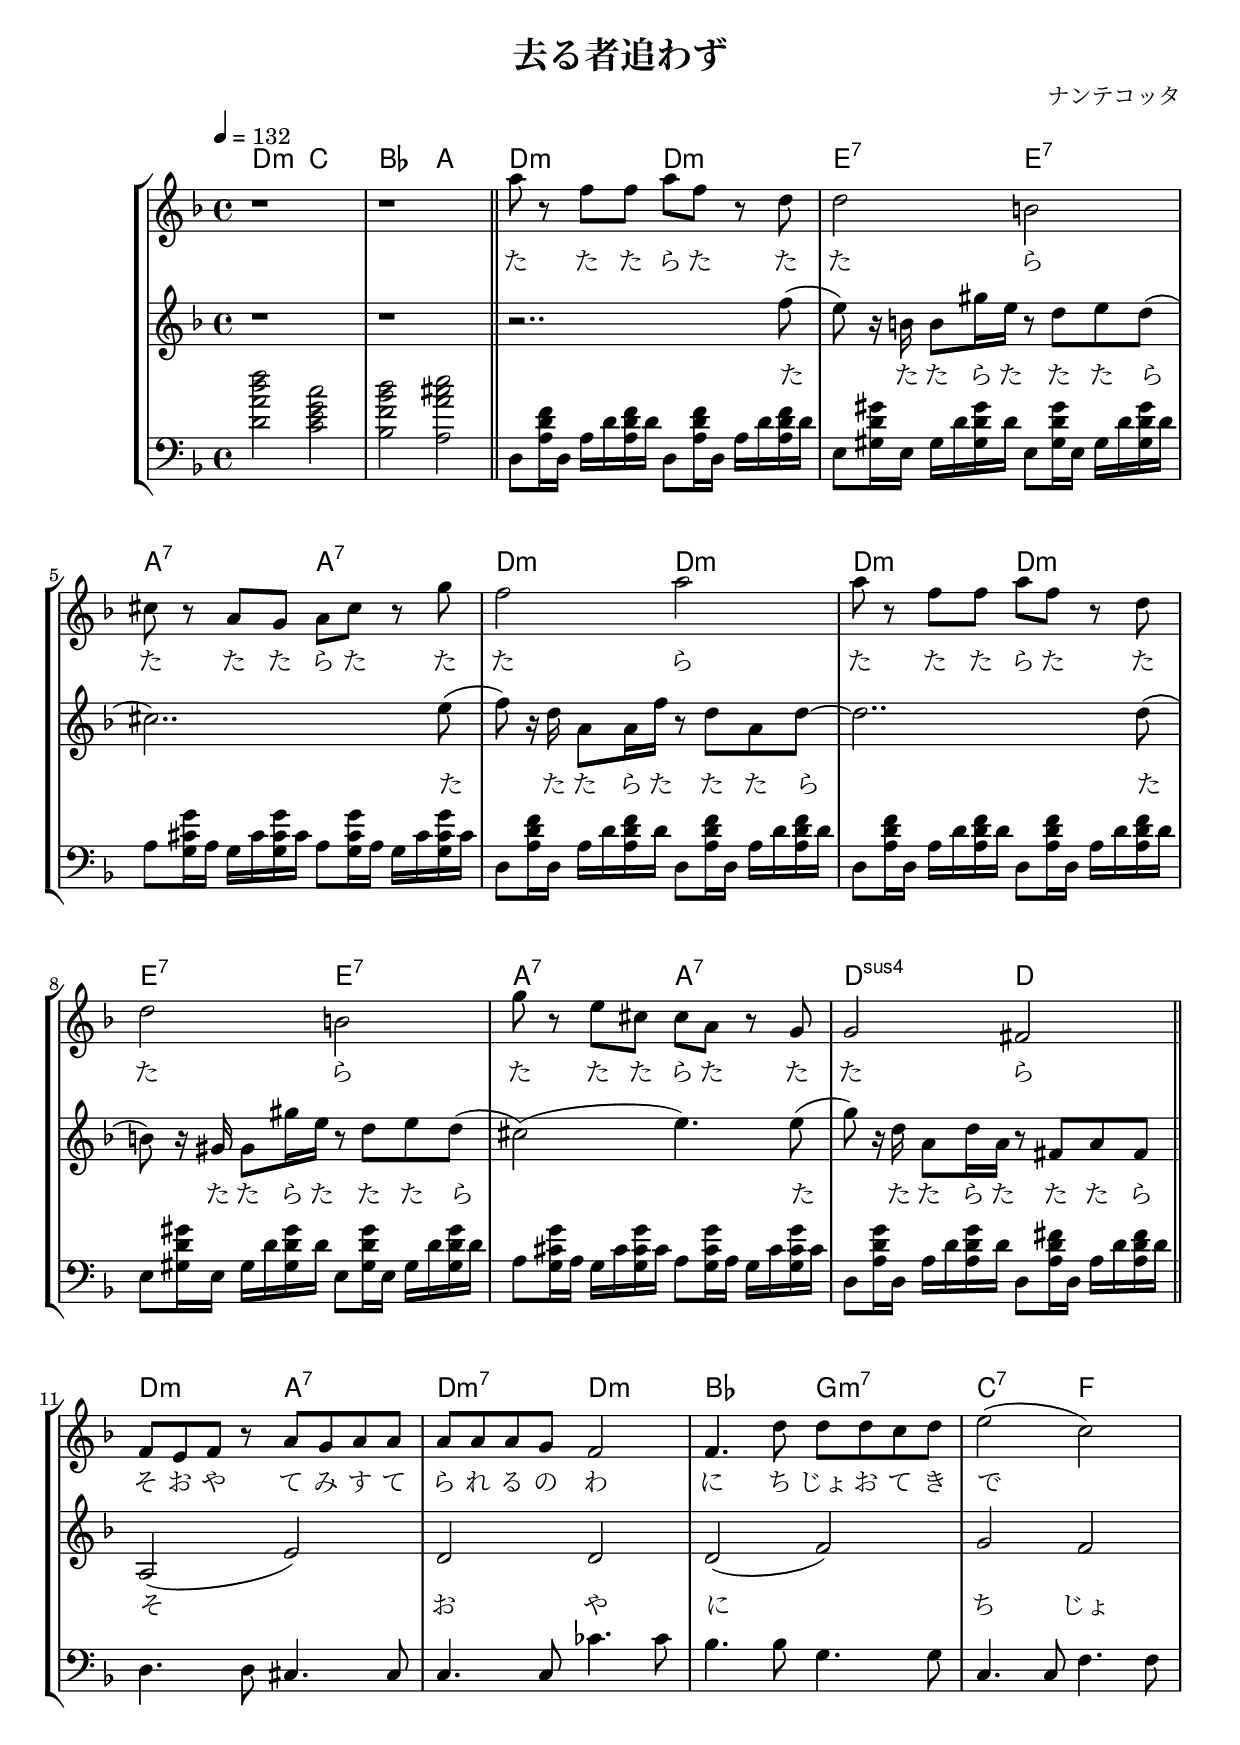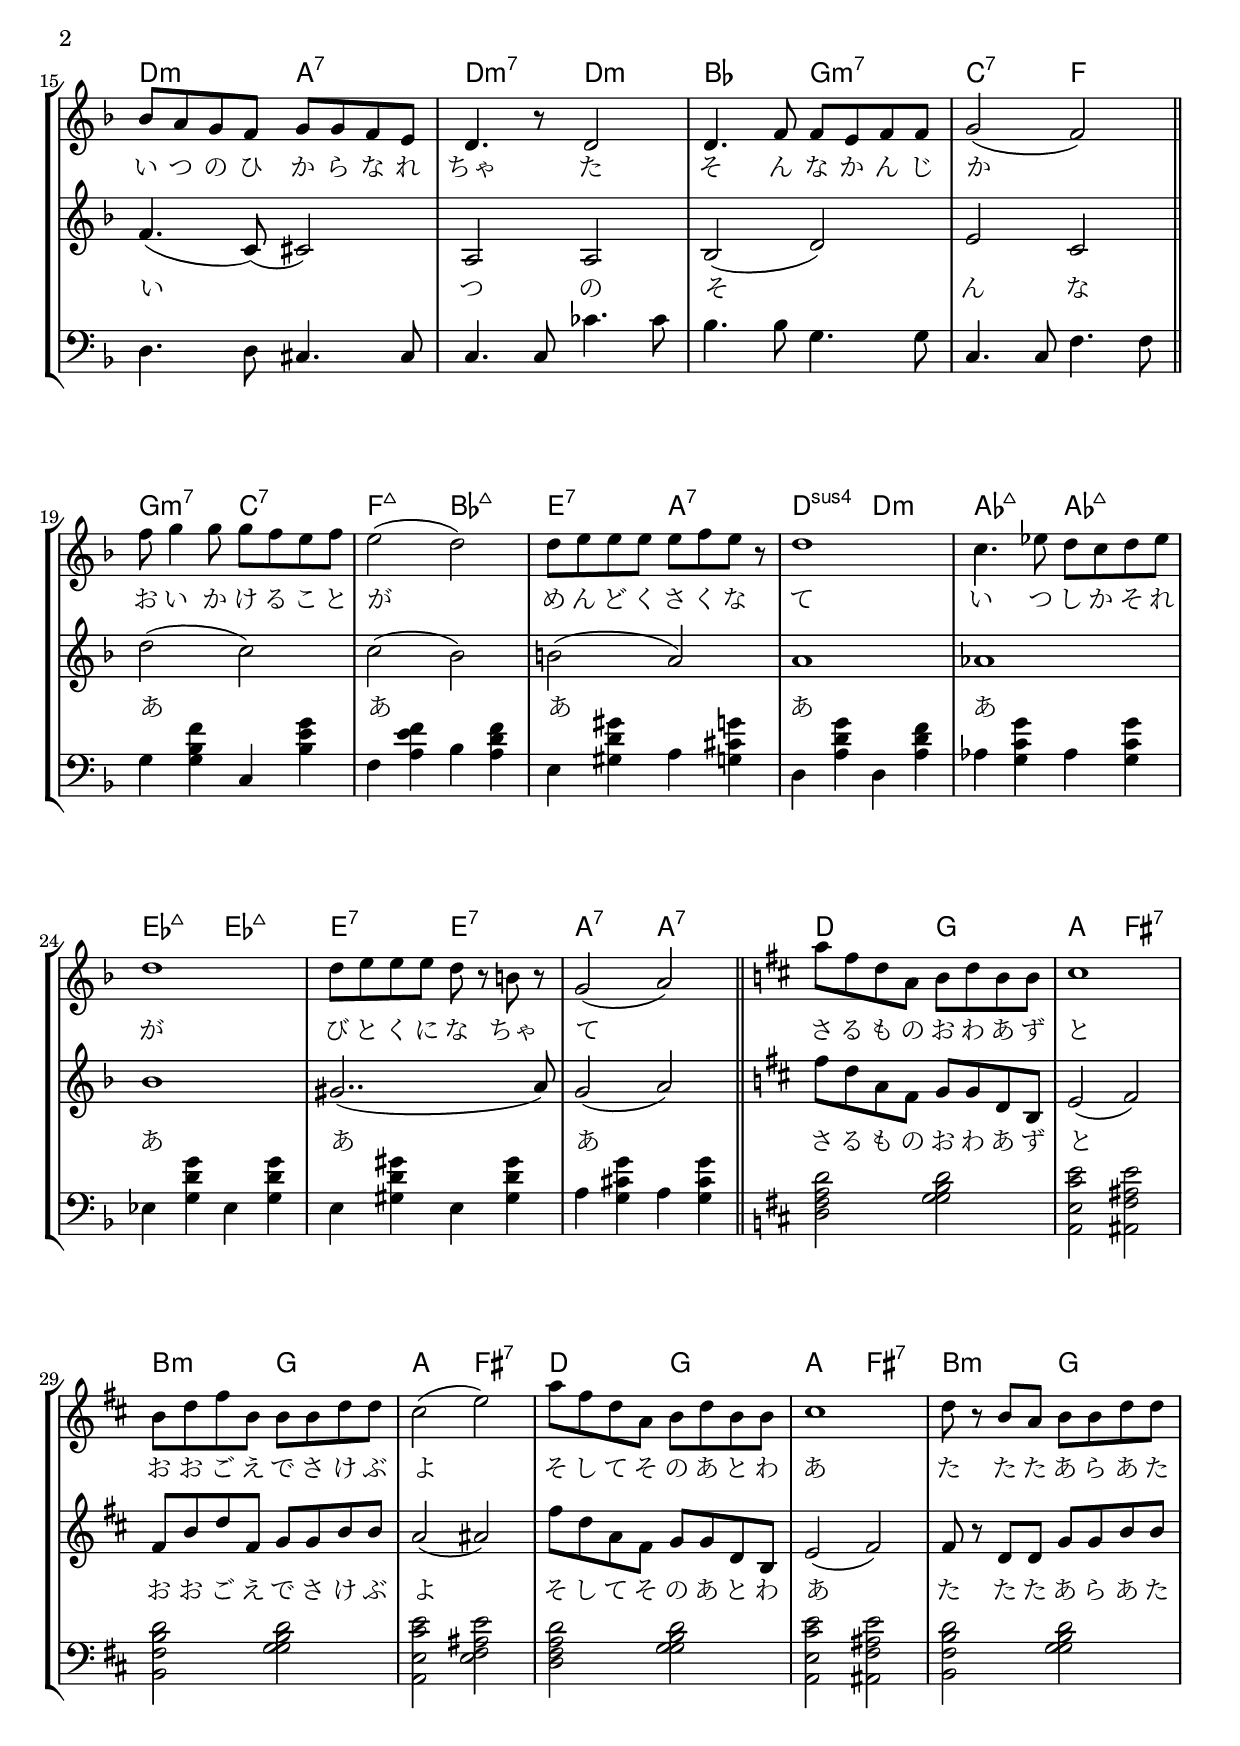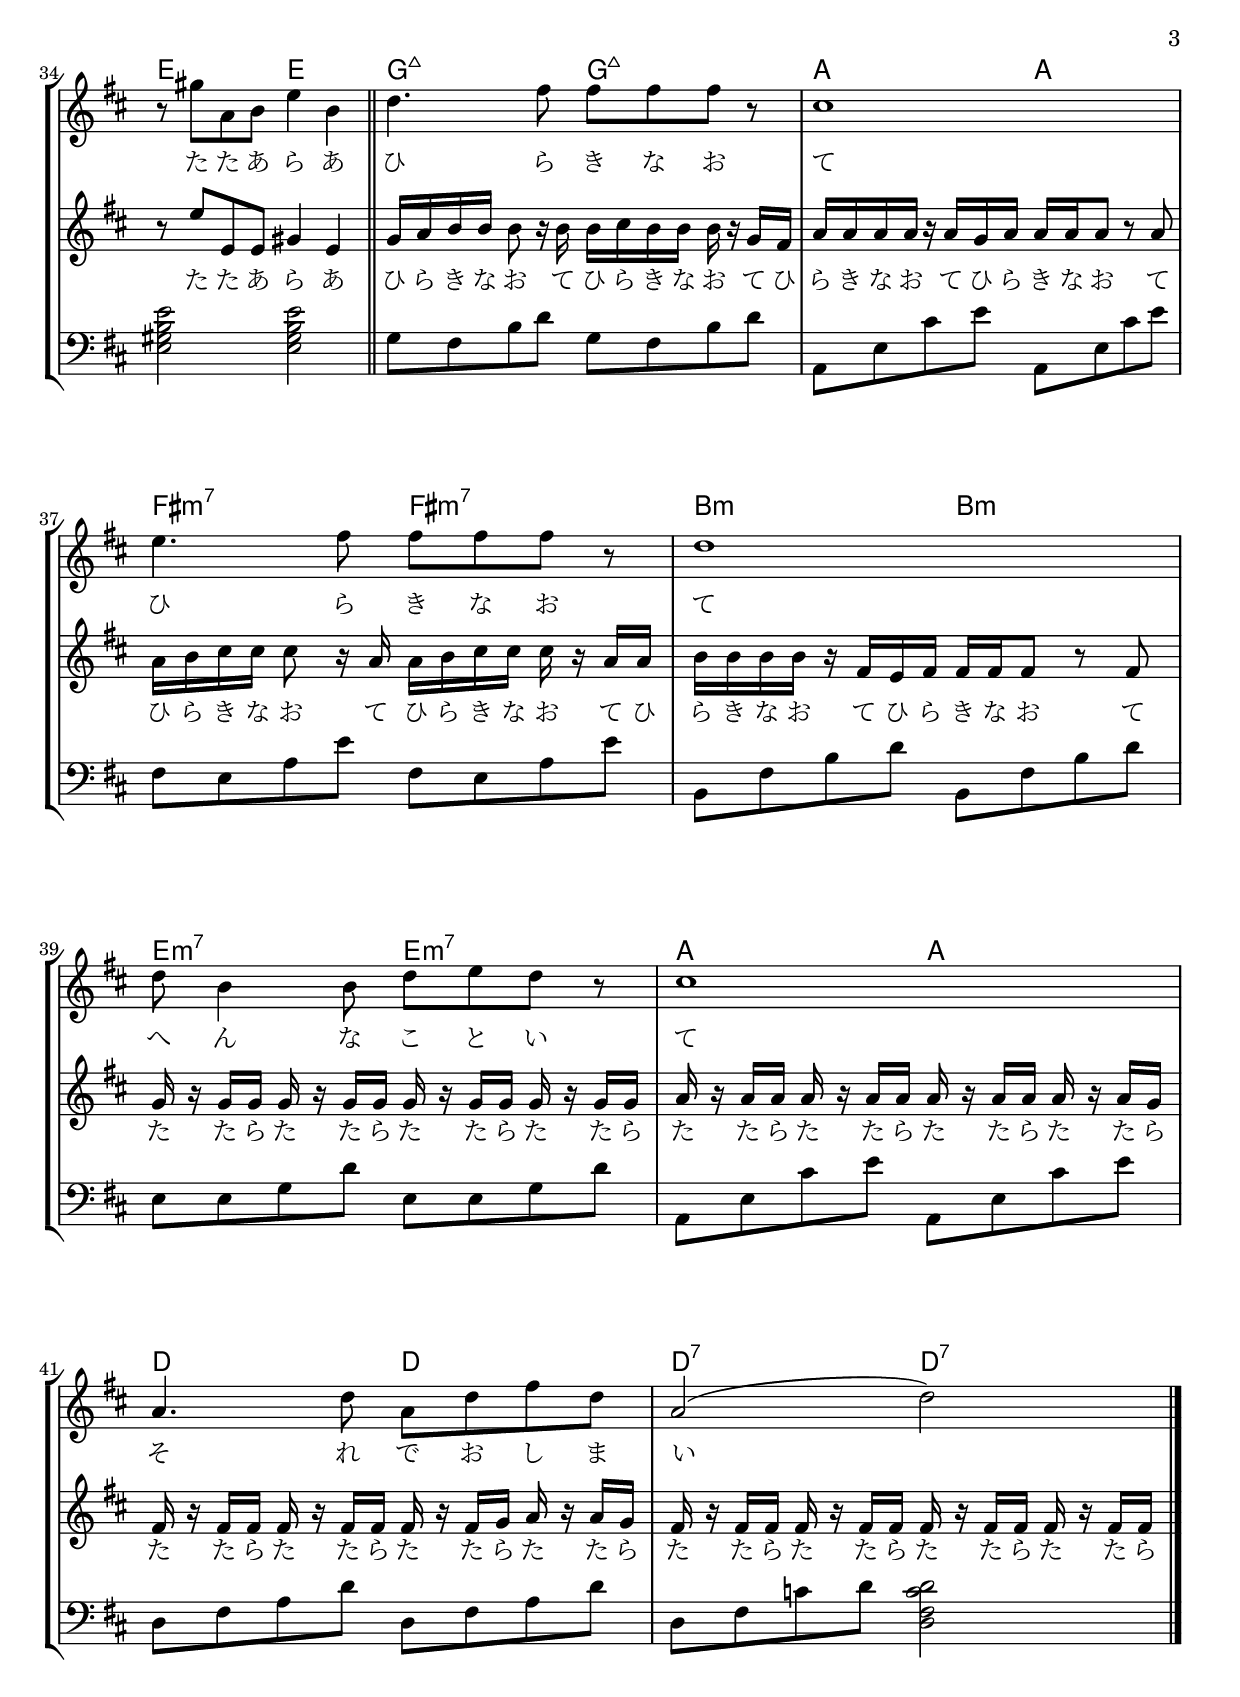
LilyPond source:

\version "2.12.1"

\header {
	title = \markup {去る者追わず}
	composer = \markup \center-column {ナンテコッタ}
}

harmony = \chordmode {
	d2:m c bes a 

	d:m d:m e:7 e:7 a:7 a:7 d:m d:m d:m d:m e:7 e:7 a:7 a:7 d:sus4 d 

	d:m a:7 d:min7 d:m bes g:min7 c:7 f d:m a:7 d:min7 d:m bes g:min7 c:7 f 

	g:min7 c:7 f:maj7 bes:maj7 e:7 a:7 d:sus4 d:m as:maj7 as:maj7 es:maj7 es:maj7 e:7 e:7 a:7 a:7 

	d g a fis:7 b:m g a fis:7 d g a fis:7 b:m g e e 

	g:maj7 g:maj7 a a fis:min7 fis:min7 b:m b:m e:min7 e:min7 a a d d d:7 d:7 
}

melody = {
	\key f \major
	\tempo 4 = 132
	r1 | r1   
	\set Staff.midiInstrument = #"mmi0.34"
	a''8  r8  f''8  f''8  a''8  f''8  r8  d''8 
	d''2  b'2 
	cis''8  r8  a'8  g'8  a'8  cis''8  r8  g''8 
	f''2  a''2 
	a''8  r8  f''8  f''8  a''8  f''8  r8  d''8 
	d''2  b'2 
	g''8  r8  e''8  cis''8  cis''8  a'8  r8  g'8 
	g'2  fis'2
	\set Staff.midiInstrument = #"mmi0.34"
	f'8  e'8  f'8  r8  a'8  g'8  a'8  a'8 
	a'8  a'8  a'8  g'8  f'2 
	f'4.  d''8  d''8  d''8  c''8  d''8 
	e''2  (c''2) 
	bes'8  a'8  g'8  f'8  g'8  g'8  f'8  e'8 
	d'4.  r8  d'2 
	d'4.  f'8  f'8  e'8  f'8  f'8 
	g'2  (f'2)
	\set Staff.midiInstrument = #"mmi0.34"
	f''8  g''4  g''8  g''8  f''8  e''8  f''8 
	e''2  (d''2) 
	d''8  e''8  e''8  e''8  e''8  f''8  e''8  r8 
	d''1 
	c''4.  es''8  d''8  c''8  d''8  es''8 
	d''1 
	d''8  e''8  e''8  e''8  d''8  r8  b'8  r8 
	g'2  (a'2)
	\set Staff.midiInstrument = #"mmi0.34"
		\key d \major
a''8  fis''8  d''8  a'8  b'8  d''8  b'8  b'8 
	cis''1 
	b'8  d''8  fis''8  b'8  b'8  b'8  d''8  d''8 
	cis''2  (e''2) 
	a''8  fis''8  d''8  a'8  b'8  d''8  b'8  b'8 
	cis''1 
	d''8  r8  b'8  a'8  b'8  b'8  d''8  d''8 
	r8  gis''8  a'8  b'8  e''4  b'4
	\set Staff.midiInstrument = #"mmi0.34"
	d''4.  fis''8  fis''8  fis''8  fis''8  r8 
	cis''1 
	e''4.  fis''8  fis''8  fis''8  fis''8  r8 
	d''1 
	d''8  b'4  b'8  d''8  e''8  d''8  r8 
	cis''1 
	a'4.  d''8  a'8  d''8  fis''8  d''8 
	a'2  (d''2)
	\bar "|."
}

words = \lyricmode {
	
	た  た  た  ら  た  た  た  ら  た  た  た  ら  た  た  た  ら  た  た  た  ら  た  た  た  ら  た  た  た  ら  た  た  た  ら  
	そ  お  や  て  み  す  て  ら  れ  る  の  わ  に  ち  じょ  お  て  き  で  い  つ  の  ひ  か  ら  な  れ  ちゃ  た  そ  ん  な  か  ん  じ  か  
	お  い  か  け  る  こ  と  が  め  ん  ど  く  さ  く  な  て  い  つ  し  か  そ  れ  が  び  と  く  に  な  ちゃ  て  
	さ  る  も  の  お  わ  あ  ず  と  お  お  ご  え  で  さ  け  ぶ  よ  そ  し  て  そ  の  あ  と  わ  あ  た  た  た  あ  ら  あ  た  た  た  あ  ら  あ  
	ひ  ら  き  な  お  て  ひ  ら  き  な  お  て  へ  ん  な  こ  と  い  て  そ  れ  で  お  し  ま  い  
}

secondmelody = {
	\key f \major
	\tempo 4 = 132
	r1 | r1   
	\set Staff.midiInstrument = #"Trumpet"
	r2.. f''8 
	(e''8)  r16  b'16  b'8  gis''16  e''16  r8  d''8  e''8  d''8 
	(cis''2..)  e''8 
	(f''8)  r16  d''16  a'8  a'16  f''16  r8  d''8  a'8  d''8~ 
	d''2..  d''8 
	(b'8)  r16  gis'16  gis'8  gis''16  e''16  r8  d''8  e''8  d''8 
	(cis''2)  (e''4.)  e''8 
	(g''8)  r16  d''16  a'8  d''16  a'16  r8  fis'8  a'8  fis'8
	\set Staff.midiInstrument = #"mmi0.34"
	a2  (e'2) 
	d'2  d'2 
	d'2  (f'2) 
	g'2  f'2 
	f'4.  (c'8)  (cis'2) 
	a2  a2 
	bes2  (d'2) 
	e'2  c'2
	\set Staff.midiInstrument = #"mmi0.34"
	d''2  (c''2) 
	c''2  (bes'2) 
	b'2  (a'2) 
	a'1 
	as'1 
	bes'1 
	gis'2..  (a'8) 
	g'2  (a'2)
	\set Staff.midiInstrument = #"mmi0.34"
		\key d \major
fis''8  d''8  a'8  fis'8  g'8  g'8  d'8  b8 
	e'2  (fis'2) 
	fis'8  b'8  d''8  fis'8  g'8  g'8  b'8  b'8 
	a'2  (ais'2) 
	fis''8  d''8  a'8  fis'8  g'8  g'8  d'8  b8 
	e'2  (fis'2) 
	fis'8  r8  d'8  d'8  g'8  g'8  b'8  b'8 
	r8  e''8  e'8  e'8  gis'4  e'4
	\set Staff.midiInstrument = #"fss0.35"
	g'16  a'16  b'16  b'16  b'8  r16  b'16  b'16  cis''16  b'16  b'16  b'16  r16  g'16  fis'16 
	a'16  a'16  a'16  a'16  r16  a'16  g'16  a'16  a'16  a'16  a'8  r8  a'8 
	a'16  b'16  cis''16  cis''16  cis''8  r16  a'16  a'16  b'16  cis''16  cis''16  cis''16  r16  a'16  a'16 
	b'16  b'16  b'16  b'16  r16  fis'16  e'16  fis'16  fis'16  fis'16  fis'8  r8  fis'8 
	g'16  r16  g'16  g'16  g'16  r16  g'16  g'16  g'16  r16  g'16  g'16  g'16  r16  g'16  g'16 
	a'16  r16  a'16  a'16  a'16  r16  a'16  a'16  a'16  r16  a'16  a'16  a'16  r16  a'16  g'16 
	fis'16  r16  fis'16  fis'16  fis'16  r16  fis'16  fis'16  fis'16  r16  fis'16  g'16  a'16  r16  a'16  g'16 
	fis'16  r16  fis'16  fis'16  fis'16  r16  fis'16  fis'16  fis'16  r16  fis'16  fis'16  fis'16  r16  fis'16  fis'16
	\bar "|."
}

secondwords = \lyricmode {
	
	た  た  た  ら  た  た  た  ら  た  た  た  ら  た  た  た  ら  た  た  た  ら  た  た  た  ら  た  た  た  ら  た  た  た  ら  
	そ  お  や  に  ち  じょ  い  つ  の  そ  ん  な  
	あ  あ  あ  あ  あ  あ  あ  あ  
	さ  る  も  の  お  わ  あ  ず  と  お  お  ご  え  で  さ  け  ぶ  よ  そ  し  て  そ  の  あ  と  わ  あ  た  た  た  あ  ら  あ  た  た  た  あ  ら  あ  
	ひ  ら  き  な  お  て  ひ  ら  き  な  お  て  ひ  ら  き  な  お  て  ひ  ら  き  な  お  て  ひ  ら  き  な  お  て  ひ  ら  き  な  お  て  ひ  ら  き  な  お  て  ひ  ら  き  な  お  て  た  た  ら  た  た  ら  た  た  ら  た  た  ら  た  た  ら  た  た  ら  た  た  ら  た  た  ら  た  た  ら  た  た  ら  た  た  ら  た  た  ら  た  た  ら  た  た  ら  た  た  ら  た  た  ら  
}

tempochange = {
	\tempo 4 = 132
	r1 | r1 \bar "||"
	\tempo 4 = 132
	r1 | r1 | r1 | r1 | r1 | r1 | r1 | r1 \bar "||"
	\tempo 4 = 132
	r1 | r1 | r1 | r1 | r1 | r1 | r1 | r1 \bar "||"
	\tempo 4 = 132
	r1 | r1 | r1 | r1 | r1 | r1 | r1 | r1 \bar "||"
	\tempo 4 = 132
	r1 | r1 | r1 | r1 | r1 | r1 | r1 | r1 \bar "||"
	\tempo 4 = 132
	r1 | r1 | r1 | r1 | r1 | r1 | r1 | r1 \bar "|."
}

mainacc = {
	\clef bass
	\set Staff.midiInstrument = #"Trumpet"
	\key f \major
	\tempo 4 = 132
	<d' a' d'' f''>2
	<c' e' g' c''>2
	<bes f' bes' d''>2
	<a a' cis'' e''>2
	\bar "||"

	\set Staff.midiInstrument = #"Trumpet"
	d8 <a d' f'>16 d16   a16 d'16 <a d' f'>16 d'16
	d8 <a d' f'>16 d16   a16 d'16 <a d' f'>16 d'16
	e8 <gis d' gis'>16 e16   gis16 d'16 <gis d' gis'>16 d'16
	e8 <gis d' gis'>16 e16   gis16 d'16 <gis d' gis'>16 d'16
	a8 <g cis' g'>16 a16   g16 cis'16 <g cis' g'>16 cis'16
	a8 <g cis' g'>16 a16   g16 cis'16 <g cis' g'>16 cis'16
	d8 <a d' f'>16 d16   a16 d'16 <a d' f'>16 d'16
	d8 <a d' f'>16 d16   a16 d'16 <a d' f'>16 d'16
	d8 <a d' f'>16 d16   a16 d'16 <a d' f'>16 d'16
	d8 <a d' f'>16 d16   a16 d'16 <a d' f'>16 d'16
	e8 <gis d' gis'>16 e16   gis16 d'16 <gis d' gis'>16 d'16
	e8 <gis d' gis'>16 e16   gis16 d'16 <gis d' gis'>16 d'16
	a8 <g cis' g'>16 a16   g16 cis'16 <g cis' g'>16 cis'16
	a8 <g cis' g'>16 a16   g16 cis'16 <g cis' g'>16 cis'16
	d8 <a d' g'>16 d16   a16 d'16 <a d' g'>16 d'16
	d8 <a d' fis'>16 d16   a16 d'16 <a d' fis'>16 d'16
	\bar "||"

	\set Staff.midiInstrument = #"Trumpet"
	d4.d8
	cis4.cis8
	c4.c8
	ces'4.ces'8
	bes4.bes8
	g4.g8
	c4.c8
	f4.f8
	d4.d8
	cis4.cis8
	c4.c8
	ces'4.ces'8
	bes4.bes8
	g4.g8
	c4.c8
	f4.f8
	\bar "||"

	\set Staff.midiInstrument = #"Trumpet"
	g4 <g bes f'>4
	c4 <bes e' g'>4
	f4 <a e' f'>4
	bes4 <a d' f'>4
	e4 <gis d' gis'>4
	a4 <g cis' g'>4
	d4 <a d' g'>4
	d4 <a d' f'>4
	as4 <g c' g'>4
	as4 <g c' g'>4
	es4 <g d' g'>4
	es4 <g d' g'>4
	e4 <gis d' gis'>4
	e4 <gis d' gis'>4
	a4 <g cis' g'>4
	a4 <g cis' g'>4
	\bar "||"

	\set Staff.midiInstrument = #"Trumpet"
	\key d \major
	<d fis a d'>2
	<g g b d'>2
	<a, e cis' e'>2
	<ais, fis ais e'>2
	<b, fis b d'>2
	<g g b d'>2
	<a, e cis' e'>2
	<fis e ais e'>2
	<d fis a d'>2
	<g g b d'>2
	<a, e cis' e'>2
	<ais, fis ais e'>2
	<b, fis b d'>2
	<g g b d'>2
	<e gis b e'>2
	<e gis b e'>2
	\bar "||"

	\set Staff.midiInstrument = #"Trumpet"
	g8 fis8 b8 d'8
	g8 fis8 b8 d'8
	a,8 e8 cis'8 e'8
	a,8 e8 cis'8 e'8
	fis8 e8 a8 e'8
	fis8 e8 a8 e'8
	b,8 fis8 b8 d'8
	b,8 fis8 b8 d'8
	e8 e8 g8 d'8
	e8 e8 g8 d'8
	a,8 e8 cis'8 e'8
	a,8 e8 cis'8 e'8
	d8 fis8 a8 d'8
	d8 fis8 a8 d'8
	d8 fis8 c'8 d'8
	<d fis c' d'>2
	\bar "|."
}

subacc = {
	\clef bass
	\set Staff.midiInstrument = #"Banjo"
	\key f \major
	\tempo 4 = 132
	d'8 f''16 d''16   a'16 d''16 f''16 d''16
	c'8 c''16 g'16   e'16 g'16 c''16 g'16
	bes8 d''16 bes'16   f'16 bes'16 d''16 bes'16
	a8 e''16 cis''16   a'16 cis''16 e''16 cis''16
	\bar "||"

	\set Staff.midiInstrument = #"Banjo"
	r8 d8 <a d' f'>4
	d64~ <d~ a~> <d~ a~ d'~> <d a d' f'>~ <d a d' f'>4..
	r8 e8 <gis d' gis'>4
	e64~ <e~ gis~> <e~ gis~ d'~> <e gis d' gis'>~ <e gis d' gis'>4..
	r8 a8 <g cis' g'>4
	a64~ <a~ g~> <a~ g~ cis'~> <a g cis' g'>~ <a g cis' g'>4..
	r8 d8 <a d' f'>4
	d64~ <d~ a~> <d~ a~ d'~> <d a d' f'>~ <d a d' f'>4..
	r8 d8 <a d' f'>4
	d64~ <d~ a~> <d~ a~ d'~> <d a d' f'>~ <d a d' f'>4..
	r8 e8 <gis d' gis'>4
	e64~ <e~ gis~> <e~ gis~ d'~> <e gis d' gis'>~ <e gis d' gis'>4..
	r8 a8 <g cis' g'>4
	a64~ <a~ g~> <a~ g~ cis'~> <a g cis' g'>~ <a g cis' g'>4..
	r8 d8 <a d' g'>4
	d64~ <d~ a~> <d~ a~ d'~> <d a d' fis'>~ <d a d' fis'>4..
	\bar "||"

	\set Staff.midiInstrument = #"Banjo"
	d16 a <d' f'> a <d' f'> a <d' f'> a
	cis16 a <cis' g'> a <cis' g'> a <cis' g'> a
	c16 a <d' f'> a <d' f'> a <d' f'> a
	ces'16 a <d' f'> a <d' f'> a <d' f'> a
	bes16 bes <d' f'> bes <d' f'> bes <d' f'> bes
	g16 g <bes f'> g <bes f'> g <bes f'> g
	c16 bes <e' g'> bes <e' g'> bes <e' g'> bes
	f16 a <c' f'> a <c' f'> a <c' f'> a
	d16 a <d' f'> a <d' f'> a <d' f'> a
	cis16 a <cis' g'> a <cis' g'> a <cis' g'> a
	c16 a <d' f'> a <d' f'> a <d' f'> a
	ces'16 a <d' f'> a <d' f'> a <d' f'> a
	bes16 bes <d' f'> bes <d' f'> bes <d' f'> bes
	g16 g <bes f'> g <bes f'> g <bes f'> g
	c16 bes <e' g'> bes <e' g'> bes <e' g'> bes
	f16 a <c' f'> a <c' f'> a <c' f'> a
	\bar "||"

	\set Staff.midiInstrument = #"Banjo"
	g4 <g bes f'>4
	c4 <bes e' g'>4
	f4 <a e' f'>4
	bes4 <a d' f'>4
	e4 <gis d' gis'>4
	a4 <g cis' g'>4
	d4 <a d' g'>4
	d4 <a d' f'>4
	as4 <g c' g'>4
	as4 <g c' g'>4
	es4 <g d' g'>4
	es4 <g d' g'>4
	e4 <gis d' gis'>4
	e4 <gis d' gis'>4
	a4 <g cis' g'>4
	a4 <g cis' g'>4
	\bar "||"

	\set Staff.midiInstrument = #"Banjo"
	\key d \major
	<d fis a d'>4 <d fis a d'>4
	<g g b d'>4 <g g b d'>4
	<a, e cis' e'>4 <a, e cis' e'>4
	<ais, fis ais e'>4 <ais, fis ais e'>4
	<b, fis b d'>4 <b, fis b d'>4
	<g g b d'>4 <g g b d'>4
	<a, e cis' e'>4 <a, e cis' e'>4
	<fis e ais e'>4 <fis e ais e'>4
	<d fis a d'>4 <d fis a d'>4
	<g g b d'>4 <g g b d'>4
	<a, e cis' e'>4 <a, e cis' e'>4
	<ais, fis ais e'>4 <ais, fis ais e'>4
	<b, fis b d'>4 <b, fis b d'>4
	<g g b d'>4 <g g b d'>4
	<e gis b e'>4 <e gis b e'>4
	<e gis b e'>4 <e gis b e'>4
	\bar "||"

	\set Staff.midiInstrument = #"Banjo"
	g16 fis b d' d' b fis g
	g16 fis b d' d' b fis g
	a,16 e cis' e' e' cis' e a,
	a,16 e cis' e' e' cis' e a,
	fis16 e a e' e' a e fis
	fis16 e a e' e' a e fis
	b,16 fis b d' d' b fis b,
	b,16 fis b d' d' b fis b,
	e16 e g d' d' g e e
	e16 e g d' d' g e e
	a,16 e cis' e' e' cis' e a,
	a,16 e cis' e' e' cis' e a,
	d16 fis a d' d' a fis d
	d16 fis a d' d' a fis d
	d16 fis c' d' d' c' fis d
	d16 fis c' d' <d fis c' d'>4
	\bar "|."
}

percA = {
	\drummode {
	r1  |r2 r8 hho4 hho8  \bar "||"
	r8 hho8 hho8 hho8 hho8 hho8 hho8 hho8  |hho8 hho8 hho8 hho8 hho8 hho8 hho8 hho8  |r8 hho8 hho8 hho8 hho8 hho8 hho8 hho8  |hho8 hho8 hho8 hho8 hho2  |r8 hho8 hho8 hho8 hho8 hho8 hho8 hho8  |hho8 hho8 hho8 hho8 hho8 hho8 hho8 hho8  |r8 hho8 hho8 hho8 hho8 hho8 hho8 hho8  |hho8 hho8 hho2.  \bar "||"
	hh8 hh8 hh8 hh8 hh8 hh8 hh8 hh8  |hh8 hh8 hh8 hh8 hh4 hh8 hh8  |hh8 hh8 hh8 hh8 hh8 hh8 hh8 hh8  |hh8 hh8 hh8 hh2 r8  |hh8 hh8 hh8 hh8 hh8 hh8 hh8 hh8  |hh8 hh8 hh8 hh8 hh4 hh8 hh8  |hh8 hh8 hh8 hh8 hh8 hh8 hh8 hh8  |r8 hh2. r8  \bar "||"
	r2 hho2  |r2 hho2  |r2 hho2  |r2 hho2  |r2 hho2  |r2 hho2  |r2 hho2  |r2 hho2  \bar "||"
	r8 hho8 hho8 hho8 hho8 hho8 hho8 hho8  |hho8 hho8 hho8 hho8 hho8 hho8 hho8 hho8  |r8 hho8 hho8 hho8 hho8 hho8 hho8 hho8  |hho8 hho8 hho8 hho8 hho2  |r8 hho8 hho8 hho8 hho8 hho8 hho8 hho8  |hho8 hho8 hho8 hho8 hho8 hho8 hho8 hho8  |r8 hho8 hho8 hho8 hho8 hho8 hho8 hho8  |hho8 hho8 hho2.  \bar "||"
	r8 hho8 hho8 hho8 hho8 hho8 hho8 hho8  |hho8 hho8 hho8 hho8 hho8 hho8 hho8 hho8  |r8 hho8 hho8 hho8 hho8 hho8 hho8 hho8  |hho8 hho8 hho8 hho8 hho2  |r8 hho8 hho8 hho8 hho8 hho8 hho8 hho8  |hho8 hho8 hho8 hho8 hho8 hho8 hho8 hho8  |r8 hho8 hho8 hho8 hho8 hho8 hho8 hho8  |hho8 hho8 hho2.  \bar "|."
	}
}

percB = {
	\drummode {
	r4. hhp2 hhp8  |hhp4 hhp4 hhp4 hhp4  \bar "||"
	r8 sn4 sn4 sn4 sn8  |r8 sn4 sn4 sn4 sn8  |r8 sn4 sn4 sn4 sn8  |r8 sn4 sn8 sn8 sn16 sn4 r16  |r8 sn4 sn4 sn4 sn8  |r8 sn4 sn4 sn4 sn8  |r8 sn4 sn4 sn4 sn8  |r8 sn8. sn16 sn8 sn16 sn16 sn16 sn8. sn8  \bar "||"
	r4 sn8. sn8 sn8. sn8. sn16  |r4 sn8. sn8 sn8. sn4  |r4 sn8. sn8 sn8. sn8. sn16  |r8 sn8 sn4 sn8 sn16 sn8 sn8 sn16  |r4 sn8. sn8 sn8. sn8. sn16  |r4 sn8. sn8 sn8. sn4  |r4 sn8. sn8 sn8. sn8. sn16  |r4 sn2 sn4  \bar "||"
	r8 hh16 hh16 hh8 hh16 hh8. hh16 hh16 hh8 hh16 hh16  |hh8 hh16 hh16 hh8 hh16 hh8. hh16 hh16 hh8 hh8  |hh8 hh16 hh16 hh8 hh16 hh8. hh16 hh16 hh8 hh16 hh16  |hh8 hh16 hh16 hh8 hh16 hh8. hh16 hh16 hh8 hh8  |r8 hh16 hh16 hh8 hh16 hh8. hh16 hh16 hh8 hh16 hh16  |hh8 hh16 hh16 hh8 hh16 hh8. hh16 hh16 hh8 hh8  |hh8 hh16 hh16 hh8 hh16 hh8. hh16 hh16 hh8 hh16 hh16  |hh8 hh16 hh16 hh8 hh16 hh8 hh4. r16  \bar "||"
	r8 sn4 sn4 sn4 sn8  |r8 sn4 sn4 sn4 sn8  |r8 sn4 sn4 sn4 sn8  |r8 sn4 sn8 sn8 sn16 sn4 r16  |r8 sn4 sn4 sn4 sn8  |r8 sn4 sn4 sn4 sn8  |r8 sn4 sn4 sn4 sn8  |r8 sn8. sn16 sn8 sn16 sn16 sn16 sn8. sn8  \bar "||"
	r8 sn4 sn4 sn4 sn8  |r8 sn4 sn4 sn4 sn8  |r8 sn4 sn4 sn4 sn8  |r8 sn4 sn8 sn8 sn16 sn4 r16  |r8 sn4 sn4 sn4 sn8  |r8 sn4 sn4 sn4 sn8  |r8 sn4 sn4 sn4 sn8  |r8 sn8. sn16 sn8 sn16 sn16 sn16 sn8. sn8  \bar "|."
	}
}

percC = {
	\drummode {
	hh4 hh4 hh4 hh4  |r4. hh2 r8  \bar "||"
	bd4 bd4 bd8. bd8 bd8.  |bd4 bd4 bd8. bd8 bd8.  |bd4 bd4 bd8. bd8 bd8.  |bd4 bd4 r16 bd4. r16  |bd4 bd4 bd8. bd8 bd8.  |bd4 bd4 bd8. bd8 bd8.  |bd4 bd4 bd8. bd8 bd8.  |bd8 bd8 bd8. bd8. bd8 bd8 bd8  \bar "||"
	bd8 bd4 bd2 bd8  |bd8 bd2 bd4.  |bd8 bd4 bd2 bd8  |bd4 r16 bd8. bd2  |bd8 bd4 bd2 bd8  |bd8 bd2 bd4.  |bd8 bd4 bd2 bd8  |bd8 bd4. bd4. bd8  \bar "||"
	r4 sn2 sn4  |r4 sn2 sn4  |r4 sn2 sn4  |r4 sn2 sn4  |r4 sn2 sn4  |r4 sn2 sn4  |r4 sn2 sn4  |r4 sn4. sn16 sn8 sn16 sn16 sn16  \bar "||"
	bd4 bd4 bd8. bd8 bd8.  |bd4 bd4 bd8. bd8 bd8.  |bd4 bd4 bd8. bd8 bd8.  |bd4 bd4 r16 bd4. r16  |bd4 bd4 bd8. bd8 bd8.  |bd4 bd4 bd8. bd8 bd8.  |bd4 bd4 bd8. bd8 bd8.  |bd8 bd8 bd8. bd8. bd8 bd8 bd8  \bar "||"
	bd4 bd4 bd8. bd8 bd8.  |bd4 bd4 bd8. bd8 bd8.  |bd4 bd4 bd8. bd8 bd8.  |bd4 bd4 r16 bd4. r16  |bd4 bd4 bd8. bd8 bd8.  |bd4 bd4 bd8. bd8 bd8.  |bd4 bd4 bd8. bd8 bd8.  |bd8 bd8 bd8. bd8. bd8 bd8 bd8  \bar "|."
	}
}

percD = {
	\drummode {
	bd2. r8 bd8  |bd8. bd4. r16 bd4 bd8  \bar "||"
	cymc1  |r1  |cymc1  |r1  |cymc1  |r1  |cymc1  |r1  \bar "||"
	r1  |r2 r8 hho4.  |r1  |r4. r16 hho2 r16  |r1  |r2 r8 hho4.  |r1  |r4. r16 hho2 r16  \bar "||"
	bd8 bd4 bd4 r16 bd8. bd8  |bd8 bd4 bd4 r16 bd8. bd8  |bd8 bd4 bd4 r16 bd8. bd8  |bd8 bd4 bd4 r16 bd8. bd8  |bd8 bd4 bd4 r16 bd8. bd8  |bd8 bd4 bd4 r16 bd8. bd8  |bd8 bd4 bd4 r16 bd8. bd8  |bd4. bd8. bd4. r16  \bar "||"
	cymc1  |r1  |cymc1  |r1  |cymc1  |r1  |cymc1  |r1  \bar "||"
	cymc1  |r1  |cymc1  |r1  |cymc1  |r1  |cymc1  |r1  \bar "|."
	}
}

percE = {
	\drummode {
	r1 | r1 \bar "||"
	r1 |r1 |r1 |r2. tommh16 tommh8.  |r1 |r1 |r1 |r2. tommh16 tommh8.  \bar "||"
	r1 |r1 |r1 |r1 |r1 |r1 |r1 |cymc1  \bar "||"
	cymc1  |r1 |r1 |r1 |cymc1  |r1 |r1 |r2. cymc4  \bar "||"
	r1 |r1 |r1 |r2. tommh16 tommh8.  |r1 |r1 |r1 |r2. tommh16 tommh8.  \bar "||"
	r1 |r1 |r1 |r2. tommh16 tommh8.  |r1 |r1 |r1 |r2. tommh16 tommh8.  \bar "|."
	}
}

percF = {
	\drummode {
	r1 | r1 \bar "||"
	r1 |r1 |r1 |r2. r8 tomfh16 tomfh16  |r1 |r1 |r1 |r2. r8 tomfh8  \bar "||"
	r1 |r1 |r1 |r1 |r1 |r1 |r1 |r4 r16 tommh16 tommh4. tommh4  \bar "||"
	r1 | r1 | r1 | r1 | r1 | r1 | r1 | r1 \bar "||"
	r1 |r1 |r1 |r2. r8 tomfh16 tomfh16  |r1 |r1 |r1 |r2. r8 tomfh8  \bar "||"
	r1 |r1 |r1 |r2. r8 tomfh16 tomfh16  |r1 |r1 |r1 |r2. r8 tomfh8  \bar "|."
	}
}

percG = {
	\drummode {
	r1 | r1 \bar "||"
	r1 |r1 |r1 |r1 |r1 |r1 |r1 |r2. tomml16 tomml8.  \bar "||"
	r1 |r1 |r1 |r1 |r1 |r1 |r1 |r4. r16 tomml4. tomml8.  \bar "||"
	r1 | r1 | r1 | r1 | r1 | r1 | r1 | r1 \bar "||"
	r1 |r1 |r1 |r1 |r1 |r1 |r1 |r2. tomml16 tomml8.  \bar "||"
	r1 |r1 |r1 |r1 |r1 |r1 |r1 |r2. tomml16 tomml8.  \bar "|."
	}
}

percH = {
	\drummode {
	r1 | r1 \bar "||"
	r1 | r1 | r1 | r1 | r1 | r1 | r1 | r1 \bar "||"
	r1 |r1 |r1 |r1 |r1 |r1 |r1 |r2 r16 toml8 toml4 r16  \bar "||"
	r1 | r1 | r1 | r1 | r1 | r1 | r1 | r1 \bar "||"
	r1 | r1 | r1 | r1 | r1 | r1 | r1 | r1 \bar "||"
	r1 | r1 | r1 | r1 | r1 | r1 | r1 | r1 \bar "|."
	}
}

percI = {
	\drummode {
	r1 | r1 \bar "||"
	r1 | r1 | r1 | r1 | r1 | r1 | r1 | r1 \bar "||"
	r1 |r1 |r1 |r1 |r1 |r1 |r1 |r2 r8 tomfh4 tomfh8  \bar "||"
	r1 | r1 | r1 | r1 | r1 | r1 | r1 | r1 \bar "||"
	r1 | r1 | r1 | r1 | r1 | r1 | r1 | r1 \bar "||"
	r1 | r1 | r1 | r1 | r1 | r1 | r1 | r1 \bar "|."
	}
}

\score {
	<<
		\new StaffGroup <<
			\new ChordNames {\harmony}
			\new Voice = "melody" {\melody}
			\new Lyrics \lyricsto "melody" \words
			\new Voice = "secondmelody" {\secondmelody}
			\new Lyrics \lyricsto "secondmelody" \secondwords
			\new Staff = "mainacc" {\mainacc}
		>>
	>>
	\layout { }
}
